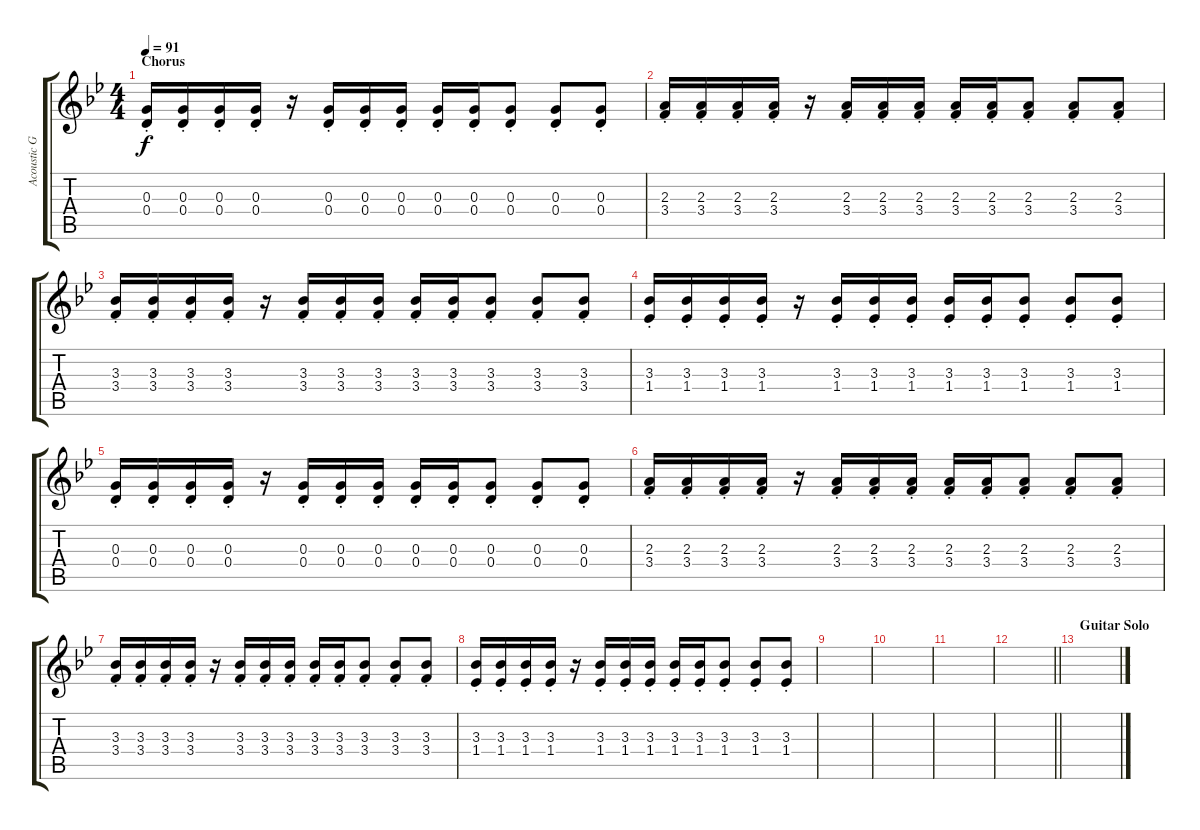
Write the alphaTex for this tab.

\track ("Acoustic Guitar" "Acoustic G") {instrument acousticguitarsteel}
\staff {score tabs}
\tuning (E4 B3 G3 D3 A2 E2) {hide}
\ts (4 4)
\section ("" "Chorus")
\tempo 91
\clef g2
\ks bb
(0.3{st} 0.4{st}).16{dy f} (0.3{st} 0.4{st}).16 (0.3{st} 0.4{st}).16 (0.3{st} 0.4{st}).16 r.16 (0.3{st} 0.4{st}).16 (0.3{st} 0.4{st}).16 (0.3{st} 0.4{st}).16 (0.3{st} 0.4{st}).16 (0.3{st} 0.4{st}).16 (0.3{st} 0.4{st}).8 (0.3{st} 0.4{st}).8 (0.3{st} 0.4{st}).8 |
(2.3{st} 3.4{st}).16 (2.3{st} 3.4{st}).16 (2.3{st} 3.4{st}).16 (2.3{st} 3.4{st}).16 r.16 (2.3{st} 3.4{st}).16 (2.3{st} 3.4{st}).16 (2.3{st} 3.4{st}).16 (2.3{st} 3.4{st}).16 (2.3{st} 3.4{st}).16 (2.3{st} 3.4{st}).8 (2.3{st} 3.4{st}).8 (2.3{st} 3.4{st}).8 |
(3.3{st} 3.4{st}).16 (3.3{st} 3.4{st}).16 (3.3{st} 3.4{st}).16 (3.3{st} 3.4{st}).16 r.16 (3.3{st} 3.4{st}).16 (3.3{st} 3.4{st}).16 (3.3{st} 3.4{st}).16 (3.3{st} 3.4{st}).16 (3.3{st} 3.4{st}).16 (3.3{st} 3.4{st}).8 (3.3{st} 3.4{st}).8 (3.3{st} 3.4{st}).8 |
(3.3{st} 1.4{st}).16 (3.3{st} 1.4{st}).16 (3.3{st} 1.4{st}).16 (3.3{st} 1.4{st}).16 r.16 (3.3{st} 1.4{st}).16 (3.3{st} 1.4{st}).16 (3.3{st} 1.4{st}).16 (3.3{st} 1.4{st}).16 (3.3{st} 1.4{st}).16 (3.3{st} 1.4{st}).8 (3.3{st} 1.4{st}).8 (3.3{st} 1.4{st}).8 |
(0.3{st} 0.4{st}).16 (0.3{st} 0.4{st}).16 (0.3{st} 0.4{st}).16 (0.3{st} 0.4{st}).16 r.16 (0.3{st} 0.4{st}).16 (0.3{st} 0.4{st}).16 (0.3{st} 0.4{st}).16 (0.3{st} 0.4{st}).16 (0.3{st} 0.4{st}).16 (0.3{st} 0.4{st}).8 (0.3{st} 0.4{st}).8 (0.3{st} 0.4{st}).8 |
(2.3{st} 3.4{st}).16 (2.3{st} 3.4{st}).16 (2.3{st} 3.4{st}).16 (2.3{st} 3.4{st}).16 r.16 (2.3{st} 3.4{st}).16 (2.3{st} 3.4{st}).16 (2.3{st} 3.4{st}).16 (2.3{st} 3.4{st}).16 (2.3{st} 3.4{st}).16 (2.3{st} 3.4{st}).8 (2.3{st} 3.4{st}).8 (2.3{st} 3.4{st}).8 |
(3.3{st} 3.4{st}).16 (3.3{st} 3.4{st}).16 (3.3{st} 3.4{st}).16 (3.3{st} 3.4{st}).16 r.16 (3.3{st} 3.4{st}).16 (3.3{st} 3.4{st}).16 (3.3{st} 3.4{st}).16 (3.3{st} 3.4{st}).16 (3.3{st} 3.4{st}).16 (3.3{st} 3.4{st}).8 (3.3{st} 3.4{st}).8 (3.3{st} 3.4{st}).8 |
(3.3{st} 1.4{st}).16 (3.3{st} 1.4{st}).16 (3.3{st} 1.4{st}).16 (3.3{st} 1.4{st}).16 r.16 (3.3{st} 1.4{st}).16 (3.3{st} 1.4{st}).16 (3.3{st} 1.4{st}).16 (3.3{st} 1.4{st}).16 (3.3{st} 1.4{st}).16 (3.3{st} 1.4{st}).8 (3.3{st} 1.4{st}).8 (3.3{st} 1.4{st}).8 |
|
|
|
\barLineRight lightlight
|
\section ("" "Guitar Solo")
